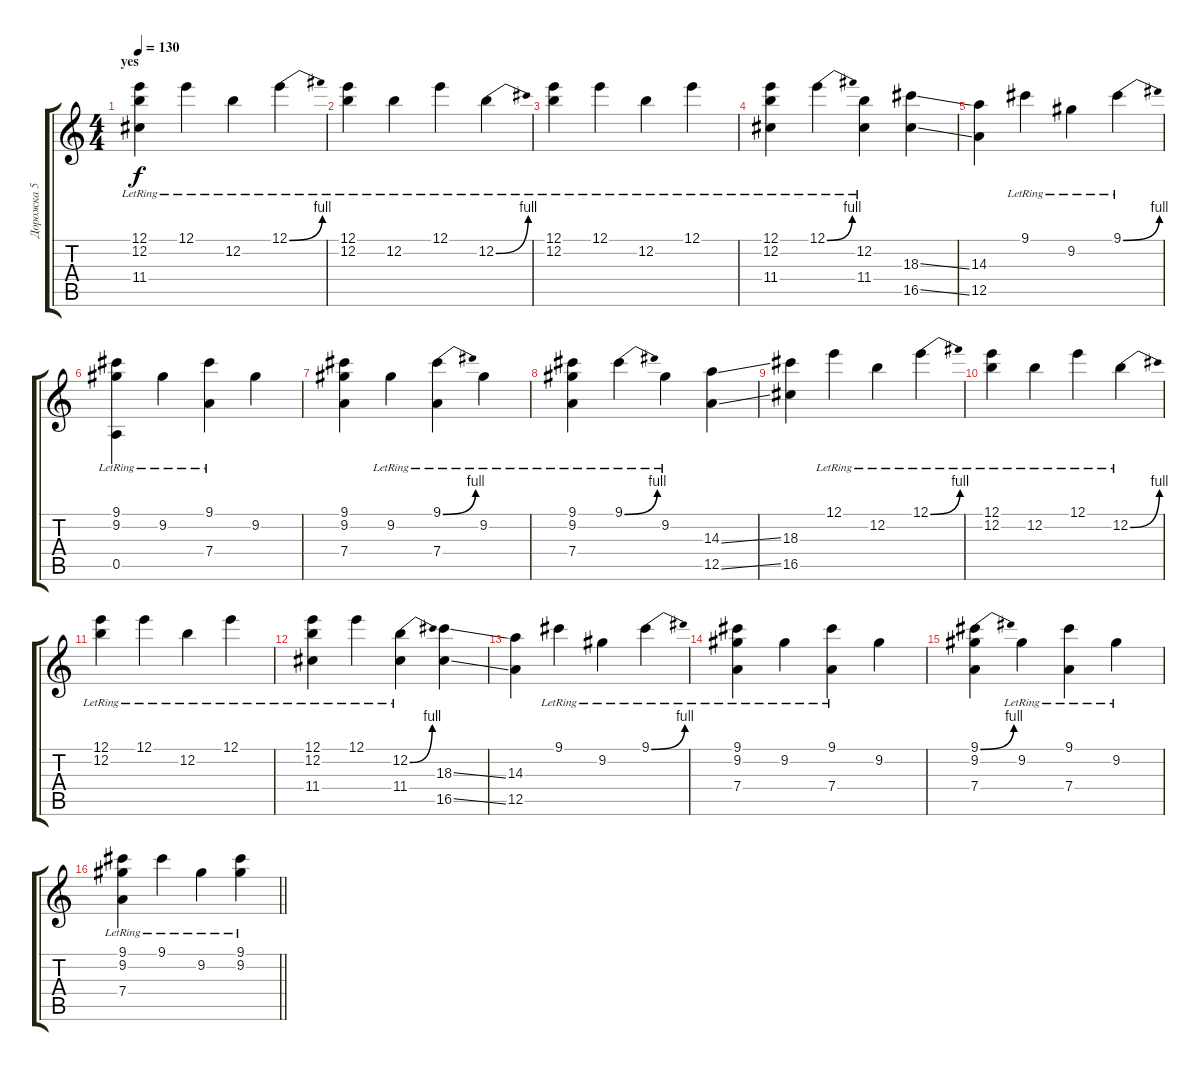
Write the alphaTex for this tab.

\track ("Дорожка 5" "Дорожка 5") {instrument distortionguitar}
\staff {score tabs}
\tuning (E4 B3 G3 D3 A2 E2) {hide}
\ts (4 4)
\section ("" "yes")
\tempo 130
\clef g2
\ks c
(12.1{lr} 12.2{lr} 11.4{lr}).4{dy f} 12.1{lr}.4 12.2{lr}.4 12.1{be (bend 0 0 60 4) lr}.4 |
(12.1{lr} 12.2{lr}).4 12.2{lr}.4 12.1{lr}.4 12.2{be (bend 0 0 60 4) lr}.4 |
(12.1{lr} 12.2{lr}).4 12.1{lr}.4 12.2{lr}.4 12.1{lr}.4 |
(12.1{lr} 12.2{lr} 11.4{lr}).4 12.1{be (bend 0 0 60 4) lr}.4 (12.2{lr} 11.4{lr}).4 (18.3{ss} 16.5{ss}).4 |
(14.3 12.5).4 9.1{lr}.4 9.2{lr}.4 9.1{be (bend 0 0 60 4) lr}.4 |
(9.1{lr} 9.2 0.5{lr}).4 9.2{lr}.4 (9.1{lr} 7.4).4 9.2.4 |
(9.1 9.2 7.4).4 9.2{lr}.4 (9.1{be (bend 0 0 60 4) lr} 7.4).4 9.2{lr}.4 |
(9.1{lr} 9.2{lr} 7.4).4 9.1{be (bend 0 0 60 4) lr}.4 9.2{lr}.4 (14.3{ss} 12.5{ss}).4 |
(18.3 16.5).4 12.1{lr}.4 12.2{lr}.4 12.1{be (bend 0 0 60 4) lr}.4 |
(12.1{lr} 12.2{lr}).4 12.2{lr}.4 12.1{lr}.4 12.2{be (bend 0 0 60 4) lr}.4 |
(12.1{lr} 12.2{lr}).4 12.1{lr}.4 12.2{lr}.4 12.1{lr}.4 |
(12.1{lr} 12.2{lr} 11.4{lr}).4 12.1{lr}.4 (12.2{be (bend 0 0 60 4) lr} 11.4{lr}).4 (18.3{ss} 16.5{ss}).4 |
(14.3 12.5).4 9.1{lr}.4 9.2{lr}.4 9.1{be (bend 0 0 60 4) lr}.4 |
(9.1{lr} 9.2 7.4).4 9.2{lr}.4 (9.1{lr} 7.4).4 9.2.4 |
(9.1{be (bend 0 0 60 4)} 9.2 7.4).4 9.2{lr}.4 (9.1{lr} 7.4).4 9.2{lr}.4 |
\barLineRight lightlight
(9.1{lr} 9.2{lr} 7.4).4 9.1{lr}.4 9.2{lr}.4 (9.1{lr} 9.2{lr}).4
